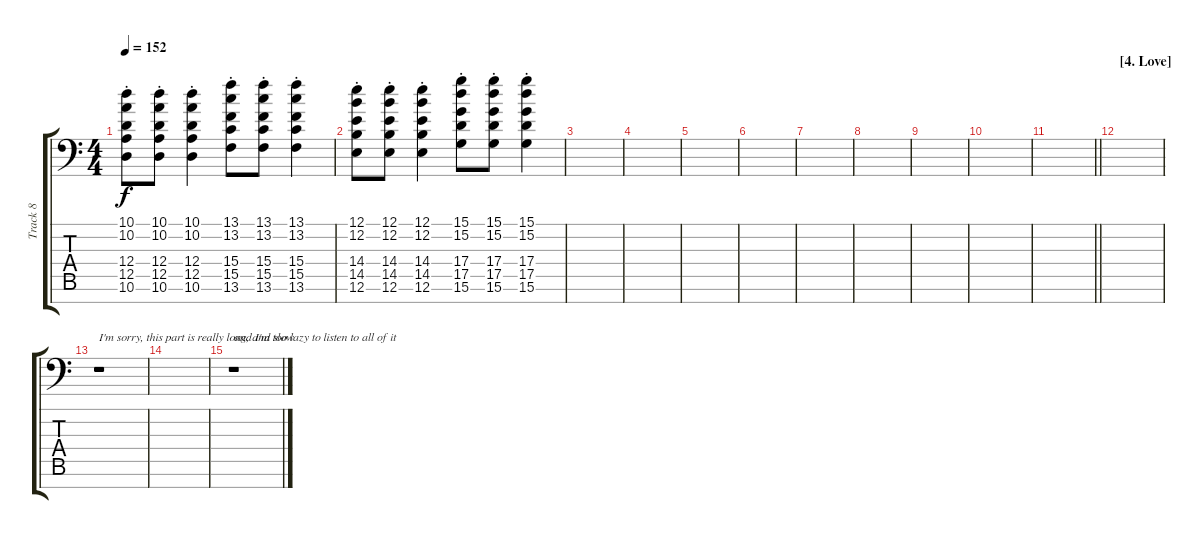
\track ("Track 8" "Track 8") {instrument choiraahs}
\staff {score tabs}
\tuning (E4 B3 G3 D3 A2 E2 A1) {hide}
\ts (4 4)
\tempo 152
\clef f4
\ks c
(10.1{st} 10.2{st} 12.4{st} 12.5{st} 10.6{st}).8{dy f} (10.1{st} 10.2{st} 12.4{st} 12.5{st} 10.6{st}).8 (10.1{st} 10.2{st} 12.4{st} 12.5{st} 10.6{st}).4 (13.1{st} 13.2{st} 15.4{st} 15.5{st} 13.6{st}).8 (13.1{st} 13.2{st} 15.4{st} 15.5{st} 13.6{st}).8 (13.1{st} 13.2{st} 15.4{st} 15.5{st} 13.6{st}).4 |
(12.1{st} 12.2{st} 14.4{st} 14.5{st} 12.6{st}).8 (12.1{st} 12.2{st} 14.4{st} 14.5{st} 12.6{st}).8 (12.1{st} 12.2{st} 14.4{st} 14.5{st} 12.6{st}).4 (15.1{st} 15.2{st} 17.4{st} 17.5{st} 15.6{st}).8 (15.1{st} 15.2{st} 17.4{st} 17.5{st} 15.6{st}).8 (15.1{st} 15.2{st} 17.4{st} 17.5{st} 15.6{st}).4 |
|
|
|
|
|
|
|
|
\barLineRight lightlight
|
\section ("" "[4. Love]")
|
r.1{txt "I'm sorry, this part is really long, and slow"} |
|
r.1{txt "and I'm too lazy to listen to all of it"}
